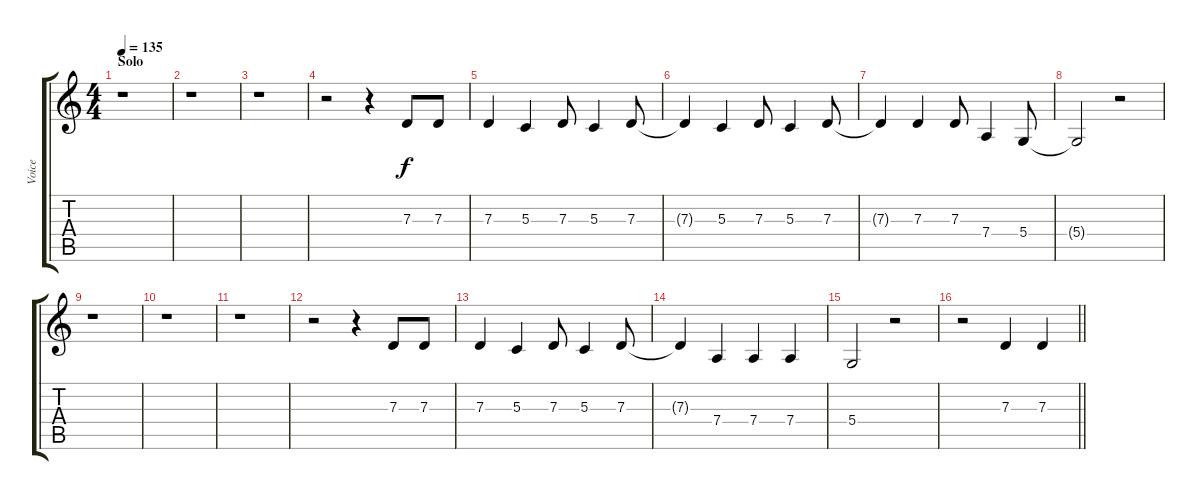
\track ("Voice" "Voice") {instrument viola}
\staff {score tabs}
\tuning (E4 B3 G3 D3 A2 E2) {hide}
\ts (4 4)
\section ("" "Solo")
\tempo 135
\clef g2
\ks c
r.1{dy f} |
r.1 |
r.1 |
r.2{volume 11} r.4 7.3.8 7.3.8 |
7.3.4 5.3.4 7.3.8 5.3.4 7.3.8 |
7.3{t}.4 5.3.4 7.3.8 5.3.4 7.3.8 |
7.3{t}.4 7.3.4 7.3.8 7.4.4 5.4.8 |
5.4{t}.2 r.2 |
r.1 |
r.1 |
r.1 |
r.2{volume 11} r.4 7.3.8 7.3.8 |
7.3.4 5.3.4 7.3.8 5.3.4 7.3.8 |
7.3{t}.4 7.4.4 7.4.4 7.4.4 |
5.4.2 r.2 |
\barLineRight lightlight
r.2 7.3.4 7.3.4
